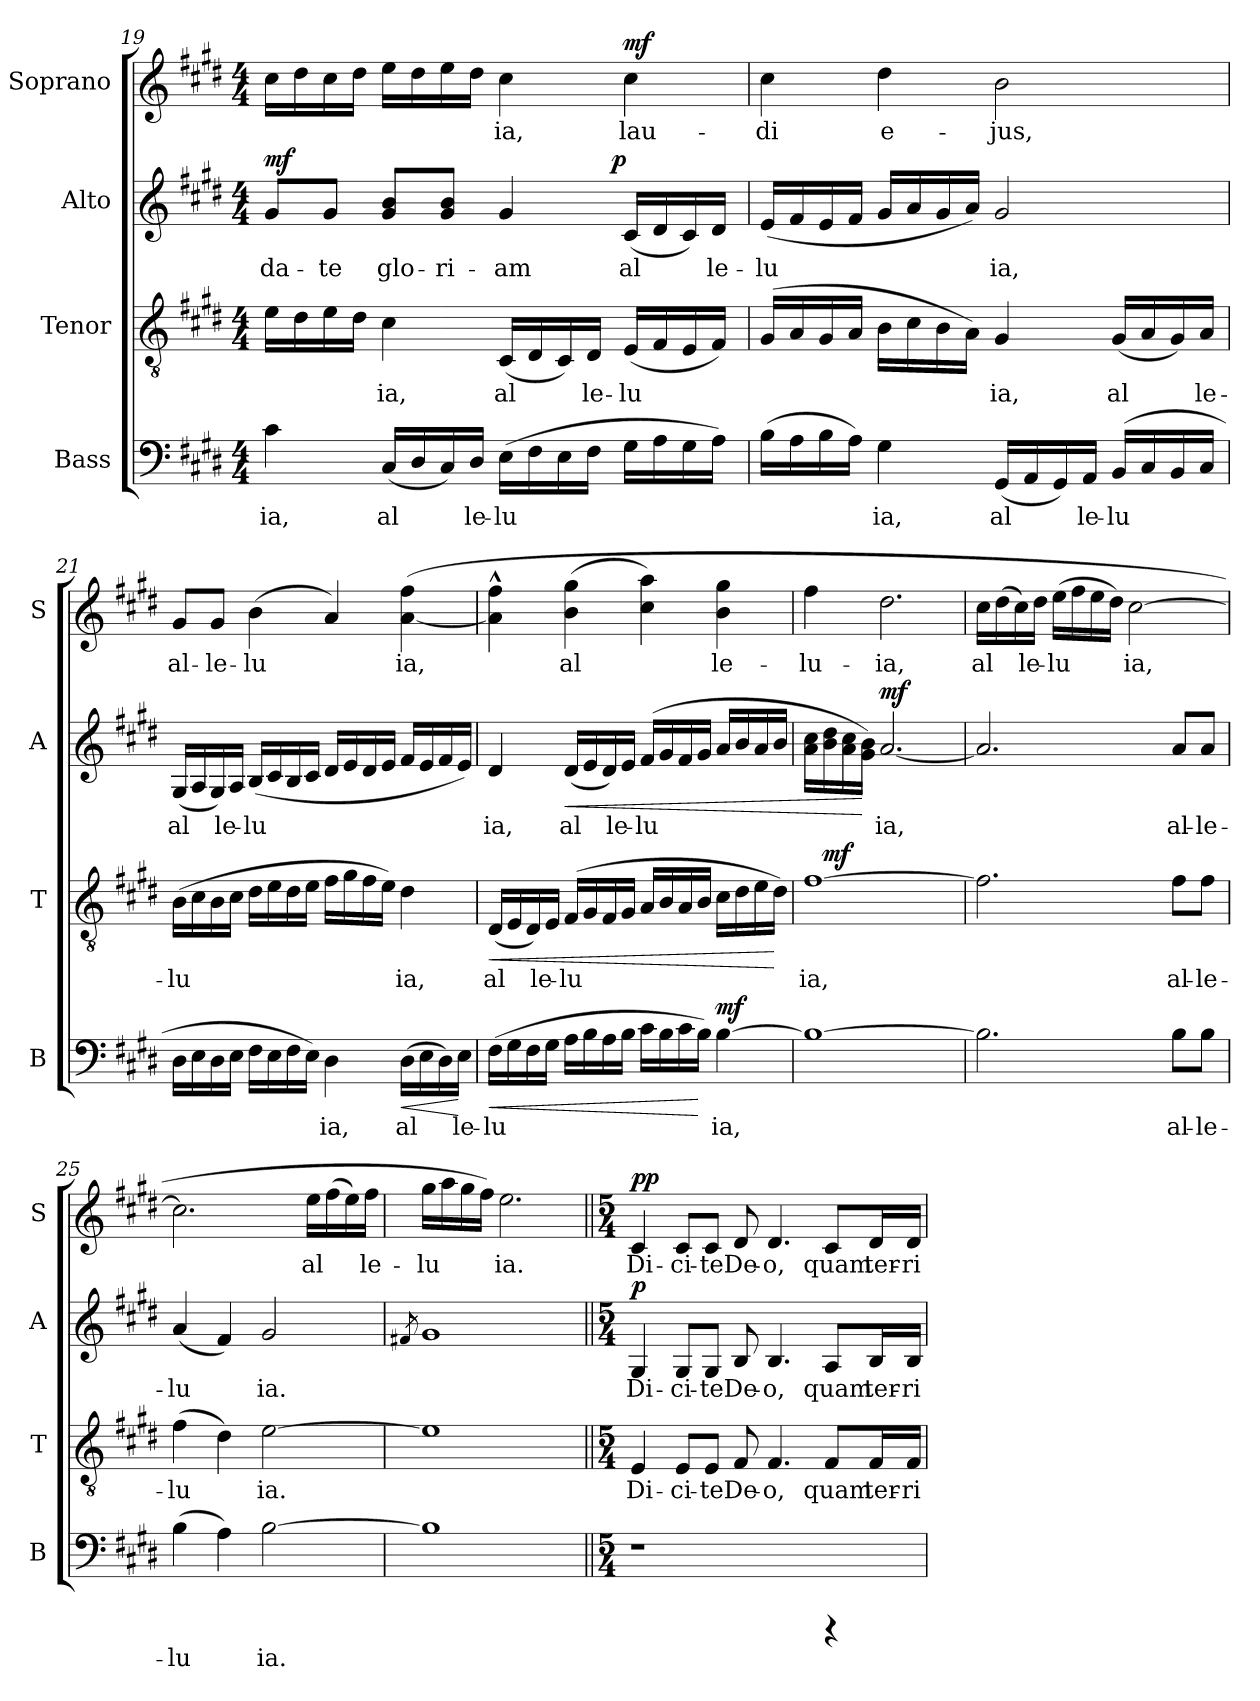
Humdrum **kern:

**kern	**text	**dynam	**kern	**text	**dynam	**kern	**text	**dynam	**kern	**text	**dynam
*part4	*part4	*part4	*part3	*part3	*part3	*part2	*part2	*part2	*part1	*part1	*part1
*staff4	*staff4	*staff4	*staff3	*staff3	*staff3	*staff2	*staff2	*staff2	*staff1	*staff1	*staff1
*I"Bass	*	*	*I"Tenor	*	*	*I"Alto	*	*	*I"Soprano	*	*
*I'B	*	*	*I'T	*	*	*I'A	*	*	*I'S	*	*
*clefF4	*	*	*clefGv2	*	*	*clefG2	*	*	*clefG2	*	*
*k[f#c#g#d#]	*	*	*k[f#c#g#d#]	*	*	*k[f#c#g#d#]	*	*	*k[f#c#g#d#]	*	*
*E:	*	*	*E:	*	*	*E:	*	*	*E:	*	*
*M4/4	*	*	*M4/4	*	*	*M4/4	*	*	*M4/4	*	*
=19	=19	=19	=19	=19	=19	=19	=19	=19	=19	=19	=19
!	!LO:LY:b:cj	!	!	!LO:LY:b:cj	!	!	!LO:LY:b:cj	!LO:DY:a	!	!LO:LY:b:cj	!
*	*	*	*	*	*	*^	*	*	*	*	*
4c#\	-ia,	.	16e\L	--	.	8g#/L	2ryy	da-	mf	16cc#\L	--	.
!	!	!	!	!LO:LY:b:cj	!	!	!	!	!	!	!LO:LY:b:cj	!
.	.	.	16d#\	--	.	.	.	.	.	16dd#\	--	.
!	!	!	!	!LO:LY:b:cj	!	!	!	!LO:LY:b:cj	!	!	!LO:LY:b:cj	!
.	.	.	16e\	--	.	8g#/J	.	-te	.	16cc#\	--	.
!	!	!	!	!LO:LY:b:cj	!	!	!	!	!	!	!LO:LY:b:cj	!
.	.	.	16d#\J	--	.	.	.	.	.	16dd#\J	--	.
!	!LO:LY:b:cj	!	!	!LO:LY:b:cj	!	!	!	!LO:LY:b:cj	!	!	!LO:LY:b:cj	!
(<16C#/L	al-	.	4c#\	-ia,	.	8b/ 8g#/L	.	glo-	.	16ee\L	--	.
!	!LO:LY:b:cj	!	!	!	!	!	!	!	!	!	!LO:LY:b:cj	!
16D#/	--	.	.	.	.	.	.	.	.	16dd#\	--	.
!	!LO:LY:b:cj	!	!	!	!	!	!	!LO:LY:b:cj	!	!	!LO:LY:b:cj	!
16C#/)	--	.	.	.	.	8b/ 8g#/J	.	-ri-	.	16ee\	--	.
!	!LO:LY:b:cj	!	!	!	!	!	!	!	!	!	!LO:LY:b:cj	!
16D#/J	-le-	.	.	.	.	.	.	.	.	16dd#\J	--	.
!	!LO:LY:b:cj	!	!	!LO:LY:b:cj	!	!	!	!LO:LY:b:cj	!	!	!LO:LY:b:cj	!
(>16E\L	-lu-	.	(<16C#/L	al-	.	4g#/	8...ryy	-am	.	4cc#\	-ia,	.
!	!LO:LY:b:cj	!	!	!LO:LY:b:cj	!	!	!	!	!	!	!	!
16F#\	--	.	16D#/	--	.	.	.	.	.	.	.	.
!	!LO:LY:b:cj	!	!	!LO:LY:b:cj	!	!	!	!	!	!	!	!
16E\	--	.	16C#/)	--	.	.	.	.	.	.	.	.
!	!LO:LY:b:cj	!	!	!LO:LY:b:cj	!	!	!	!	!	!	!	!
16F#\J	--	.	16D#/J	-le-	.	.	.	.	.	.	.	.
!	!	!	!	!	!	!	!	!	!LO:DY:a	!	!	!
.	.	.	.	.	.	.	4ryy	.	p	.	.	.
!	!LO:LY:b:cj	!	!	!LO:LY:b:cj	!	!	!	!LO:LY:b:cj	!	!	!LO:LY:b:cj	!LO:DY:a
16G#\L	--	.	(>16E/L	-lu-	.	(<16c#/L	.	al-	.	4cc#\	lau-	mf
!	!LO:LY:b:cj	!	!	!LO:LY:b:cj	!	!	!	!LO:LY:b:cj	!	!	!	!
16A\	--	.	16F#/	--	.	16d#/	.	--	.	.	.	.
!	!LO:LY:b:cj	!	!	!LO:LY:b:cj	!	!	!	!LO:LY:b:cj	!	!	!	!
16G#\	--	.	16E/	--	.	16c#/)	.	--	.	.	.	.
!	!LO:LY:b:cj	!	!	!LO:LY:b:cj	!	!	!	!LO:LY:b:cj	!	!	!	!
16A\J)	--	.	16F#/J)	--	.	16d#/J	.	-le-	.	.	.	.
.	.	.	.	.	.	.	64ryy	.	.	.	.	.
!!LO:LB:g=z
=20	=20	=20	=20	=20	=20	=20	=20	=20	=20	=20	=20	=20
!	!LO:LY:b:cj	!	!	!LO:LY:b:cj	!	!	!	!LO:LY:b:cj	!	!	!LO:LY:b:cj	!
*	*	*	*	*	*	*v	*v	*	*	*	*	*
(>16B\L	--	.	(>16G#/L	--	.	(<16e/L	-lu-	.	4cc#\	-di	.
!	!LO:LY:b:cj	!	!	!LO:LY:b:cj	!	!	!LO:LY:b:cj	!	!	!	!
16A\	--	.	16A/	--	.	16f#/	--	.	.	.	.
!	!LO:LY:b:cj	!	!	!LO:LY:b:cj	!	!	!LO:LY:b:cj	!	!	!	!
16B\	--	.	16G#/	--	.	16e/	--	.	.	.	.
!	!LO:LY:b:cj	!	!	!LO:LY:b:cj	!	!	!LO:LY:b:cj	!	!	!	!
16A\J)	--	.	16A/J	--	.	16f#/J	--	.	.	.	.
!	!LO:LY:b:cj	!	!	!LO:LY:b:cj	!	!	!LO:LY:b:cj	!	!	!LO:LY:b:cj	!
4G#\	-ia,	.	16B\L	--	.	16g#/L	--	.	4dd#\	e-	.
!	!	!	!	!LO:LY:b:cj	!	!	!LO:LY:b:cj	!	!	!	!
.	.	.	16c#\	--	.	16a/	--	.	.	.	.
!	!	!	!	!LO:LY:b:cj	!	!	!LO:LY:b:cj	!	!	!	!
.	.	.	16B\	--	.	16g#/	--	.	.	.	.
!	!	!	!	!LO:LY:b:cj	!	!	!LO:LY:b:cj	!	!	!	!
.	.	.	16A\J)	--	.	16a/J)	--	.	.	.	.
!	!LO:LY:b:cj	!	!	!LO:LY:b:cj	!	!	!LO:LY:b:cj	!	!	!LO:LY:b:cj	!
(<16GG#/L	al-	.	4G#/	-ia,	.	2g#/	-ia,	.	2b\	-jus,	.
!	!LO:LY:b:cj	!	!	!	!	!	!	!	!	!	!
16AA/	--	.	.	.	.	.	.	.	.	.	.
!	!LO:LY:b:cj	!	!	!	!	!	!	!	!	!	!
16GG#/)	--	.	.	.	.	.	.	.	.	.	.
!	!LO:LY:b:cj	!	!	!	!	!	!	!	!	!	!
16AA/J	-le-	.	.	.	.	.	.	.	.	.	.
!	!LO:LY:b:cj	!	!	!LO:LY:b:cj	!	!	!	!	!	!	!
(>16BB/L	-lu-	.	(<16G#/L	al-	.	.	.	.	.	.	.
!	!LO:LY:b:cj	!	!	!LO:LY:b:cj	!	!	!	!	!	!	!
16C#/	--	.	16A/	--	.	.	.	.	.	.	.
!	!LO:LY:b:cj	!	!	!LO:LY:b:cj	!	!	!	!	!	!	!
16BB/	--	.	16G#/)	--	.	.	.	.	.	.	.
!	!LO:LY:b:cj	!	!	!LO:LY:b:cj	!	!	!	!	!	!	!
16C#/J	--	.	16A/J	-le-	.	.	.	.	.	.	.
=21	=21	=21	=21	=21	=21	=21	=21	=21	=21	=21	=21
!	!LO:LY:b:cj	!	!	!LO:LY:b:cj	!	!	!LO:LY:b:cj	!	!	!LO:LY:b:cj	!
16D#\L	--	.	(>16B\L	-lu-	.	(>16G#/L	al-	.	8g#/L	al-	.
!	!LO:LY:b:cj	!	!	!LO:LY:b:cj	!	!	!LO:LY:b:cj	!	!	!	!
16E\	--	.	16c#\	--	.	16A/	--	.	.	.	.
!	!LO:LY:b:cj	!	!	!LO:LY:b:cj	!	!	!LO:LY:b:cj	!	!	!LO:LY:b:cj	!
16D#\	--	.	16B\	--	.	16G#/)	--	.	8g#/J	-le-	.
!	!LO:LY:b:cj	!	!	!LO:LY:b:cj	!	!	!LO:LY:b:cj	!	!	!	!
16E\J	--	.	16c#\J	--	.	16A/J	-le-	.	.	.	.
!	!LO:LY:b:cj	!	!	!LO:LY:b:cj	!	!	!LO:LY:b:cj	!	!	!LO:LY:b:cj	!
16F#\L	--	.	16d#\L	--	.	(>16B/L	-lu-	.	(>4b\	-lu-	.
!	!LO:LY:b:cj	!	!	!LO:LY:b:cj	!	!	!LO:LY:b:cj	!	!	!	!
16E\	--	.	16e\	--	.	16c#/	--	.	.	.	.
!	!LO:LY:b:cj	!	!	!LO:LY:b:cj	!	!	!LO:LY:b:cj	!	!	!	!
16F#\	--	.	16d#\	--	.	16B/	--	.	.	.	.
!	!LO:LY:b:cj	!	!	!LO:LY:b:cj	!	!	!LO:LY:b:cj	!	!	!	!
16E\J)	--	.	16e\J	--	.	16c#/J	--	.	.	.	.
!	!LO:LY:b:cj	!	!	!LO:LY:b:cj	!	!	!LO:LY:b:cj	!	!	!LO:LY:b:cj	!
4D#\	-ia,	.	16f#\L	--	.	16d#/L	--	.	4a/)	--	.
!	!	!	!	!LO:LY:b:cj	!	!	!LO:LY:b:cj	!	!	!	!
.	.	.	16g#\	--	.	16e/	--	.	.	.	.
!	!	!	!	!LO:LY:b:cj	!	!	!LO:LY:b:cj	!	!	!	!
.	.	.	16f#\	--	.	16d#/	--	.	.	.	.
!	!	!	!	!LO:LY:b:cj	!	!	!LO:LY:b:cj	!	!	!	!
.	.	.	16e\J)	--	.	16e/J	--	.	.	.	.
!	!LO:LY:b:cj	!LO:HP:b	!	!LO:LY:b:cj	!	!	!LO:LY:b:cj	!	!	!LO:LY:b:cj	!
(>16D#\L	al-	<	4d#\	-ia,	.	16f#/L	--	.	(>4ff#\ [<4a\	-ia,	.
!	!LO:LY:b:cj	!	!	!	!	!	!LO:LY:b:cj	!	!	!	!
16E\	--	.	.	.	.	16e/	--	.	.	.	.
!	!LO:LY:b:cj	!	!	!	!	!	!LO:LY:b:cj	!	!	!	!
16D#\)	--	.	.	.	.	16f#/	--	.	.	.	.
!	!LO:LY:b:cj	!	!	!	!	!	!LO:LY:b:cj	!	!	!	!
16E\J	-le-	[	.	.	.	16e/J)	--	.	.	.	.
!!LO:PB:g=z
=22	=22	=22	=22	=22	=22	=22	=22	=22	=22	=22	=22
!	!LO:LY:b:cj	!LO:HP:b	!	!LO:LY:b:cj	!LO:HP:b	!	!LO:LY:b:cj	!	!	!LO:LY:b:cj	!
(<16F#\L	-lu-	<	(<16D#/L	al-	<	4d#/	-ia,	.	4ff#\^^> 4a\]^^>	.	.
!	!LO:LY:b:cj	!	!	!LO:LY:b:cj	!	!	!	!	!	!	!
16G#\	--	.	16E/	--	.	.	.	.	.	.	.
!	!LO:LY:b:cj	!	!	!LO:LY:b:cj	!	!	!	!	!	!	!
16F#\	--	.	16D#/)	--	.	.	.	.	.	.	.
!	!LO:LY:b:cj	!	!	!LO:LY:b:cj	!	!	!	!	!	!	!
16G#\J	--	.	16E/J	-le-	.	.	.	.	.	.	.
!	!LO:LY:b:cj	!	!	!LO:LY:b:cj	!	!	!LO:LY:b:cj	!LO:HP:b	!	!LO:LY:b:cj	!
16A\L	--	.	(<16F#/L	-lu-	.	(<16d#/L	al-	<	(>4gg#\ 4b\	al-	.
!	!LO:LY:b:cj	!	!	!LO:LY:b:cj	!	!	!LO:LY:b:cj	!	!	!	!
16B\	--	.	16G#/	--	.	16e/	--	.	.	.	.
!	!LO:LY:b:cj	!	!	!LO:LY:b:cj	!	!	!LO:LY:b:cj	!	!	!	!
16A\	--	.	16F#/	--	.	16d#/)	--	.	.	.	.
!	!LO:LY:b:cj	!	!	!LO:LY:b:cj	!	!	!LO:LY:b:cj	!	!	!	!
16B\J	--	.	16G#/J	--	.	16e/J	-le-	.	.	.	.
!	!LO:LY:b:cj	!	!	!LO:LY:b:cj	!	!	!LO:LY:b:cj	!	!	!LO:LY:b:cj	!
16c#\L	--	.	16A/L	--	.	(<16f#/L	-lu-	.	4aa\ 4cc#\)	--	.
!	!LO:LY:b:cj	!	!	!LO:LY:b:cj	!	!	!LO:LY:b:cj	!	!	!	!
16B\	--	.	16B/	--	.	16g#/	--	.	.	.	.
!	!LO:LY:b:cj	!	!	!LO:LY:b:cj	!	!	!LO:LY:b:cj	!	!	!	!
16c#\	--	.	16A/	--	.	16f#/	--	.	.	.	.
!	!LO:LY:b:cj	!	!	!LO:LY:b:cj	!	!	!LO:LY:b:cj	!	!	!	!
16B\J)	--	[	16B/J	--	.	16g#/J	--	.	.	.	.
!	!LO:LY:b:cj	!LO:DY:a	!	!LO:LY:b:cj	!	!	!LO:LY:b:cj	!	!	!LO:LY:b:cj	!
[>4B\	-ia,	mf	16c#\L	--	.	16a/L	--	.	4gg#\ 4b\	-le-	.
!	!	!	!	!LO:LY:b:cj	!	!	!LO:LY:b:cj	!	!	!	!
.	.	.	16d#\	--	.	16b/	--	.	.	.	.
!	!	!	!	!LO:LY:b:cj	!	!	!LO:LY:b:cj	!	!	!	!
.	.	.	16e\	--	.	16a/	--	.	.	.	.
!	!	!	!	!LO:LY:b:cj	!	!	!LO:LY:b:cj	!	!	!	!
.	.	.	16d#\J)	--	[	16b/J	--	.	.	.	.
=23	=23	=23	=23	=23	=23	=23	=23	=23	=23	=23	=23
!	!LO:LY:b:cj	!	!	!LO:LY:b:cj	!	!	!LO:LY:b:cj	!	!	!LO:LY:b:cj	!
*	*	*	*^	*	*	*	*	*	*	*	*
1B_>	.	.	[>1f#	16ryy	-ia,	.	16cc#\ 16a\L	--	.	4ff#\	-lu-	.
!	!	!	!	!	!	!LO:DY:a	!	!LO:LY:b:cj	!	!	!	!
.	.	.	.	2...ryy	.	mf	16dd#\ 16b\	--	.	.	.	.
!	!	!	!	!	!	!	!	!LO:LY:b:cj	!	!	!	!
.	.	.	.	.	.	.	16cc#\ 16a\	--	.	.	.	.
!	!	!	!	!	!	!	!	!LO:LY:b:cj	!	!	!	!
.	.	.	.	.	.	.	16b\ 16g#\J)	--	[	.	.	.
!	!	!	!	!	!	!	!	!LO:LY:b:cj	!LO:DY:a	!	!LO:LY:b:cj	!
.	.	.	.	.	.	.	[<2.a/	-ia,	mf	2.dd#\	-ia,	.
=24	=24	=24	=24	=24	=24	=24	=24	=24	=24	=24	=24	=24
!	!LO:LY:b:cj	!	!	!	!LO:LY:b:cj	!	!	!LO:LY:b:cj	!	!	!LO:LY:b:cj	!
*	*	*	*v	*v	*	*	*	*	*	*	*	*
2.B\]	.	.	2.f#\]	.	.	2.a/]	.	.	16cc#\L	al-	.
!	!	!	!	!	!	!	!	!	!	!LO:LY:b:cj	!
.	.	.	.	.	.	.	.	.	(>16dd#\	--	.
!	!	!	!	!	!	!	!	!	!	!LO:LY:b:cj	!
.	.	.	.	.	.	.	.	.	16cc#\)	--	.
!	!	!	!	!	!	!	!	!	!	!LO:LY:b:cj	!
.	.	.	.	.	.	.	.	.	16dd#\J	-le-	.
!	!	!	!	!	!	!	!	!	!	!LO:LY:b:cj	!
.	.	.	.	.	.	.	.	.	(>16ee\L	-lu-	.
!	!	!	!	!	!	!	!	!	!	!LO:LY:b:cj	!
.	.	.	.	.	.	.	.	.	16ff#\	--	.
!	!	!	!	!	!	!	!	!	!	!LO:LY:b:cj	!
.	.	.	.	.	.	.	.	.	16ee\	--	.
!	!	!	!	!	!	!	!	!	!	!LO:LY:b:cj	!
.	.	.	.	.	.	.	.	.	16dd#\J)	--	.
!	!	!	!	!	!	!	!	!	!	!LO:LY:b:cj	!
.	.	.	.	.	.	.	.	.	[>2cc#\	-ia,	.
!	!LO:LY:b:cj	!	!	!LO:LY:b:cj	!	!	!LO:LY:b:cj	!	!	!	!
8B\L	al-	.	8f#\L	al-	.	8a/L	al-	.	.	.	.
!	!LO:LY:b:cj	!	!	!LO:LY:b:cj	!	!	!LO:LY:b:cj	!	!	!	!
8B\J	-le-	.	8f#\J	-le-	.	8a/J	-le-	.	.	.	.
=25	=25	=25	=25	=25	=25	=25	=25	=25	=25	=25	=25
!	!LO:LY:b:cj	!	!	!LO:LY:b:cj	!	!	!LO:LY:b:cj	!	!	!LO:LY:b:cj	!
(>4B\	-lu-	.	(>4f#\	-lu-	.	(<4a/	-lu-	.	2.cc#\]	.	.
!	!LO:LY:b:cj	!	!	!LO:LY:b:cj	!	!	!LO:LY:b:cj	!	!	!	!
4A\)	--	.	4d#\)	--	.	4f#/)	--	.	.	.	.
!	!LO:LY:b:cj	!	!	!LO:LY:b:cj	!	!	!LO:LY:b:cj	!	!	!	!
[>2B\	-ia.	.	[>2e\	-ia.	.	2g#/	-ia.	.	.	.	.
!	!	!	!	!	!	!	!	!	!	!LO:LY:b:cj	!
.	.	.	.	.	.	.	.	.	16ee\L	al-	.
!	!	!	!	!	!	!	!	!	!	!LO:LY:b:cj	!
.	.	.	.	.	.	.	.	.	(>16ff#\	--	.
!	!	!	!	!	!	!	!	!	!	!LO:LY:b:cj	!
.	.	.	.	.	.	.	.	.	16ee\)	--	.
!	!	!	!	!	!	!	!	!	!	!LO:LY:b:cj	!
.	.	.	.	.	.	.	.	.	16ff#\J	-le-	.
!!LO:PB:g=z
=26	=26	=26	=26	=26	=26	=26	=26	=26	=26	=26	=26
.	.	.	.	.	.	8qf#X/	.	.	.	.	.
!	!LO:LY:b:cj	!	!	!LO:LY:b:cj	!	!	!LO:LY:b:cj	!	!	!LO:LY:b:cj	!
1B]	.	.	1e]	.	.	1g#	.	.	16gg#\L	-lu-	.
!	!	!	!	!	!	!	!	!	!	!LO:LY:b:cj	!
.	.	.	.	.	.	.	.	.	16aa\	--	.
!	!	!	!	!	!	!	!	!	!	!LO:LY:b:cj	!
.	.	.	.	.	.	.	.	.	16gg#\	--	.
!	!	!	!	!	!	!	!	!	!	!LO:LY:b:cj	!
.	.	.	.	.	.	.	.	.	16ff#\J)	--	.
!	!	!	!	!	!	!	!	!	!	!LO:LY:b:cj	!
.	.	.	.	.	.	.	.	.	2.ee\	-ia.	.
=27||	=27||	=27||	=27||	=27||	=27||	=27||	=27||	=27||	=27||	=27||	=27||
*M5/4	*	*	*M5/4	*	*	*M5/4	*	*	*M5/4	*	*
!	!	!	!	!LO:LY:b:cj	!	!	!LO:LY:b:cj	!LO:DY:b	!	!LO:LY:b:cj	!LO:DY:a
!	!	!	!	!	!	!	!	!	!	!	!LO:DY:n=1:b
1r	.	.	4E/	Di-	.	4G#/	Di-	p	4c#/	Di-	p p
!	!	!	!	!LO:LY:b:cj	!	!	!LO:LY:b:cj	!	!	!LO:LY:b:cj	!
.	.	.	8E/L	-ci-	.	8G#/L	-ci-	.	8c#/L	-ci-	.
!	!	!	!	!LO:LY:b:cj	!	!	!LO:LY:b:cj	!	!	!LO:LY:b:cj	!
.	.	.	8E/J	-te	.	8G#/J	-te	.	8c#/J	-te	.
!	!	!	!	!LO:LY:b:cj	!	!	!LO:LY:b:cj	!	!	!LO:LY:b:cj	!
.	.	.	8F#/	De-	.	8B/	De-	.	8d#/	De-	.
!	!	!	!	!LO:LY:b:cj	!	!	!LO:LY:b:cj	!	!	!LO:LY:b:cj	!
.	.	.	4.F#/	-o,	.	4.B/	-o,	.	4.d#/	-o,	.
!	!	!	!	!LO:LY:b:cj	!	!	!LO:LY:b:cj	!	!	!LO:LY:b:cj	!
4rCCC	.	.	8F#/L	quam	.	8A/L	quam	.	8c#/L	quam	.
!	!	!	!	!LO:LY:b:cj	!	!	!LO:LY:b:cj	!	!	!LO:LY:b:cj	!
.	.	.	16F#/	ter-	.	16B/	ter-	.	16d#/	ter-	.
!	!	!	!	!LO:LY:b:cj	!	!	!LO:LY:b:cj	!	!	!LO:LY:b:cj	!
.	.	.	16F#/J	-ri-	.	16B/J	-ri-	.	16d#/J	-ri-	.
=	=	=	=	=	=	=	=	=	=	=	=
*-	*-	*-	*-	*-	*-	*-	*-	*-	*-	*-	*-
